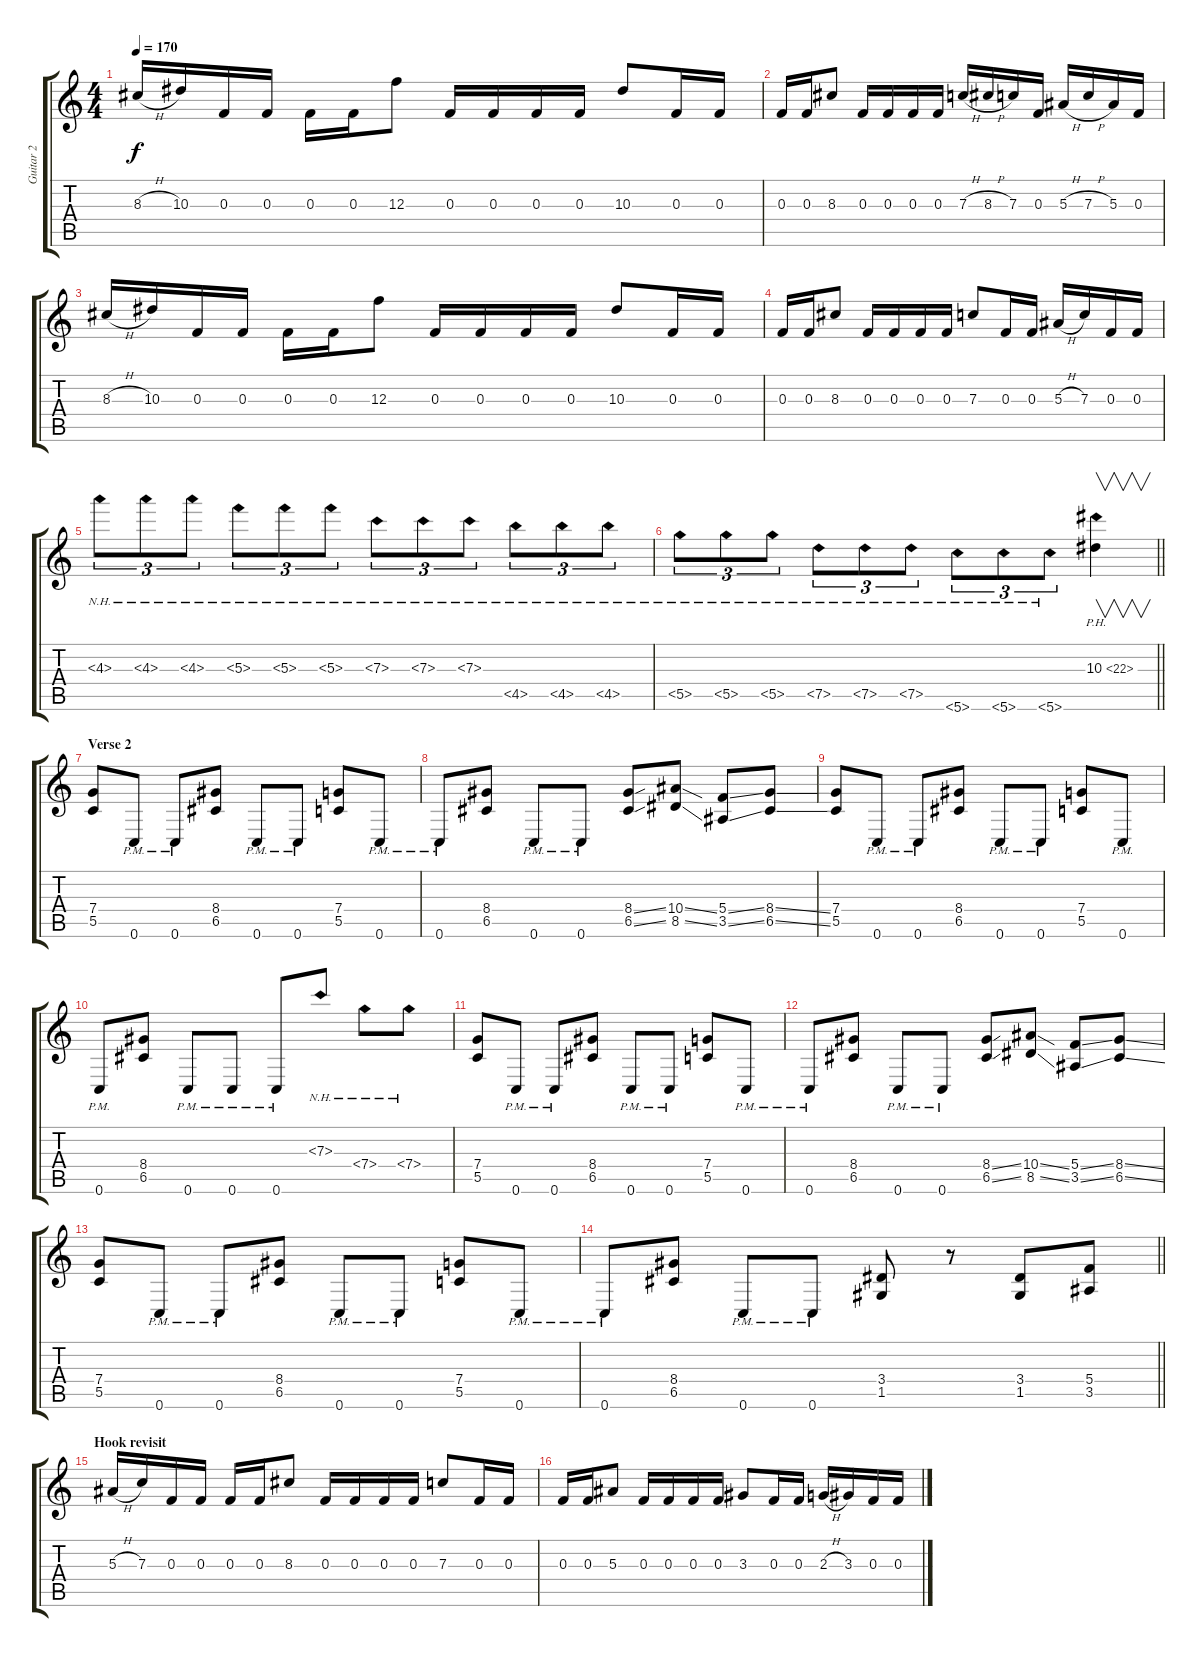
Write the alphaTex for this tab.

\track ("Guitar 2" "Guitar 2") {instrument overdrivenguitar}
\staff {score tabs}
\tuning (D4 A3 F3 C3 G2 C2) {hide}
\ts (4 4)
\tempo 170
\clef g2
\ks c
8.3{h}.16{dy f} 10.3.16 0.3.16 0.3.16 0.3.16 0.3.16 12.3.8 0.3.16 0.3.16 0.3.16 0.3.16 10.3.8 0.3.16 0.3.16 |
0.3.16 0.3.16 8.3.8 0.3.16 0.3.16 0.3.16 0.3.16 7.3{h}.16 8.3{h}.16 7.3.16 0.3.16 5.3{h}.16 7.3{h}.16 5.3.16 0.3.16 |
8.3{h}.16 10.3.16 0.3.16 0.3.16 0.3.16 0.3.16 12.3.8 0.3.16 0.3.16 0.3.16 0.3.16 10.3.8 0.3.16 0.3.16 |
0.3.16 0.3.16 8.3.8 0.3.16 0.3.16 0.3.16 0.3.16 7.3.8 0.3.16 0.3.16 5.3{h}.16 7.3.16 0.3.16 0.3.16 |
4.3{nh}.8{tu (3 2)} 4.3{nh}.8{tu (3 2)} 4.3{nh}.8{tu (3 2)} 5.3{nh}.8{tu (3 2)} 5.3{nh}.8{tu (3 2)} 5.3{nh}.8{tu (3 2)} 7.3{nh}.8{tu (3 2)} 7.3{nh}.8{tu (3 2)} 7.3{nh}.8{tu (3 2)} 4.5{nh}.8{tu (3 2)} 4.5{nh}.8{tu (3 2)} 4.5{nh}.8{tu (3 2)} |
\barLineRight lightlight
5.5{nh}.8{tu (3 2)} 5.5{nh}.8{tu (3 2)} 5.5{nh}.8{tu (3 2)} 7.5{nh}.8{tu (3 2)} 7.5{nh}.8{tu (3 2)} 7.5{nh}.8{tu (3 2)} 5.6{nh}.8{tu (3 2)} 5.6{nh}.8{tu (3 2)} 5.6{nh}.8{tu (3 2)} 10.3{ph 12}.4{v} |
\section ("" "Verse 2")
(7.4 5.5).8 0.6{pm}.8 0.6{pm}.8 (8.4 6.5).8 0.6{pm}.8 0.6{pm}.8 (7.4 5.5).8 0.6{pm}.8 |
0.6{pm}.8 (8.4 6.5).8 0.6{pm}.8 0.6{pm}.8 (8.4{ss} 6.5{ss}).8 (10.4{ss} 8.5{ss}).8 (5.4{ss} 3.5{ss}).8 (8.4{ss} 6.5{ss}).8 |
(7.4 5.5).8 0.6{pm}.8 0.6{pm}.8 (8.4 6.5).8 0.6{pm}.8 0.6{pm}.8 (7.4 5.5).8 0.6{pm}.8 |
0.6{pm}.8 (8.4 6.5).8 0.6{pm}.8 0.6{pm}.8 0.6{pm}.8 7.3{nh}.8 7.4{nh}.8 7.4{nh}.8 |
(7.4 5.5).8 0.6{pm}.8 0.6{pm}.8 (8.4 6.5).8 0.6{pm}.8 0.6{pm}.8 (7.4 5.5).8 0.6{pm}.8 |
0.6{pm}.8 (8.4 6.5).8 0.6{pm}.8 0.6{pm}.8 (8.4{ss} 6.5{ss}).8 (10.4{ss} 8.5{ss}).8 (5.4{ss} 3.5{ss}).8 (8.4{ss} 6.5{ss}).8 |
(7.4 5.5).8 0.6{pm}.8 0.6{pm}.8 (8.4 6.5).8 0.6{pm}.8 0.6{pm}.8 (7.4 5.5).8 0.6{pm}.8 |
\barLineRight lightlight
0.6{pm}.8 (8.4 6.5).8 0.6{pm}.8 0.6{pm}.8 (3.4 1.5).8 r.8 (3.4 1.5).8 (5.4 3.5).8 |
\section ("" "Hook revisit")
5.3{h}.16 7.3.16 0.3.16 0.3.16 0.3.16 0.3.16 8.3.8 0.3.16 0.3.16 0.3.16 0.3.16 7.3.8 0.3.16 0.3.16 |
0.3.16 0.3.16 5.3.8 0.3.16 0.3.16 0.3.16 0.3.16 3.3.8 0.3.16 0.3.16 2.3{h}.16 3.3.16 0.3.16 0.3.16
